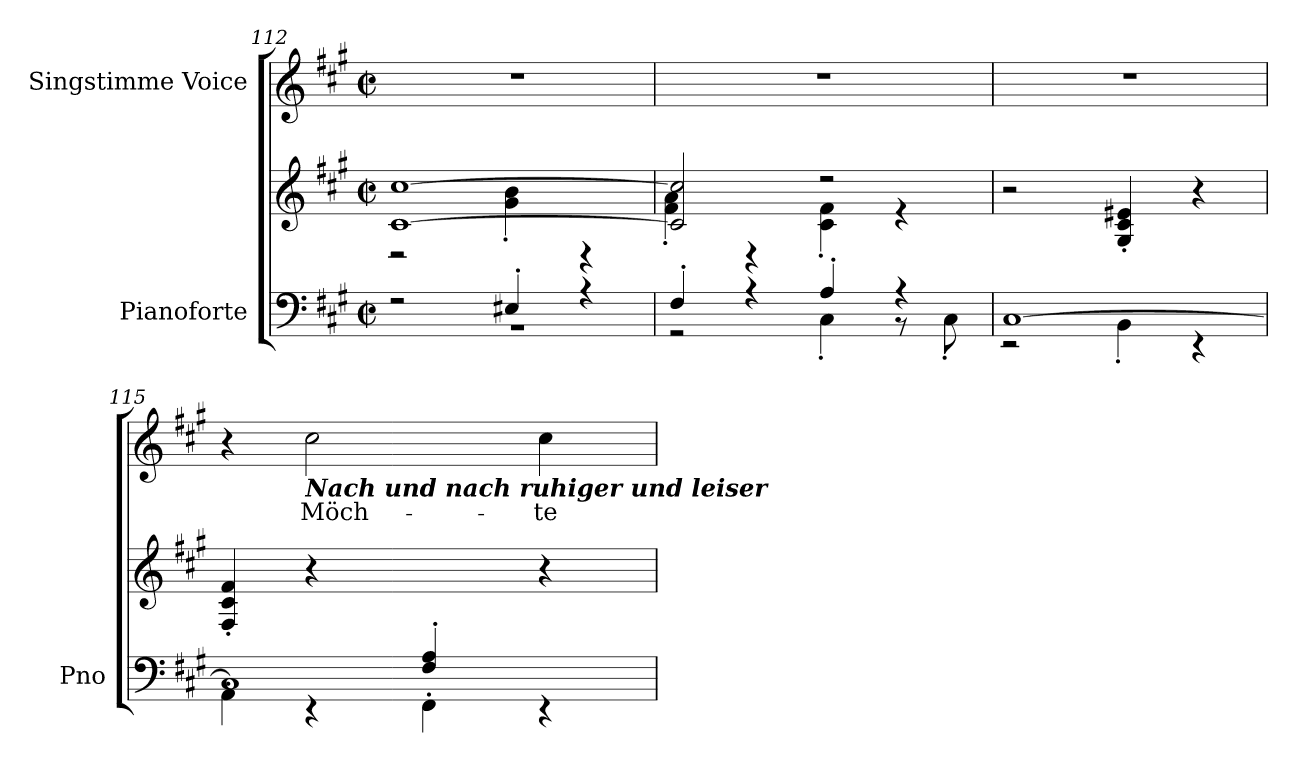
**kern	**kern	**kern	**text
*part2	*part2	*part1	*part1
*staff3	*staff2	*staff1	*staff1
*I"Pianoforte	*	*I"Singstimme Voice	*
*I'Pno	*	*	*
!!LO:LB:g=z
*clefF4	*clefG2	*clefG2	*
*k[f#c#g#]	*k[f#c#g#]	*k[f#c#g#]	*
*M2/2	*M2/2	*M2/2	*
*met(c|)	*met(c|)	*met(c|)	*
=112	=112	=112	=112
*^	*^	*	*
2r	1r	[<1c# [1cc#	2r	1r	.
4E#X'>/	.	.	4g#\' 4b\'	.	.
4r	.	.	4r	.	.
=113	=113	=113	=113	=113	=113
4F#'/	2r	2c#/] 2cc#/]	4f#\' 4a\'	1r	.
4r	.	.	4r	.	.
4A'/	4C#'\	2r	4c#\' 4f#\'	.	.
4r	8r	.	4r	.	.
.	8C#'\	.	.	.	.
*	*	*v	*v	*	*
=114	=114	=114	=114	=114
[1C#	2r	2r	1r	.
.	4BB'\	(>4G#/'> 4c#/'> 4e#X/'>	.	.
.	4r	4r	.	.
=115	=115	=115	=115	=115
*	*^	*	*	*
2ryy	1C#]	4AA'\	4F#/'> 4c#/'> 4f#/'>	4r	.
!	!	!	!	!LO:TX:b:Bi:t=Nach und nach ruhiger und leiser	!
!	!	!	!	!	!LO:LY:b
.	.	4r	4r	2cc#\	Möch-
4F#/'> 4A/'>)	.	4FF#'\	4ryy	.	.
!	!	!	!	!	!LO:LY:b
4ryy	.	4r	4r	4cc#\	-te
*v	*v	*v	*	*	*
=	=	=	=
*-	*-	*-	*-
